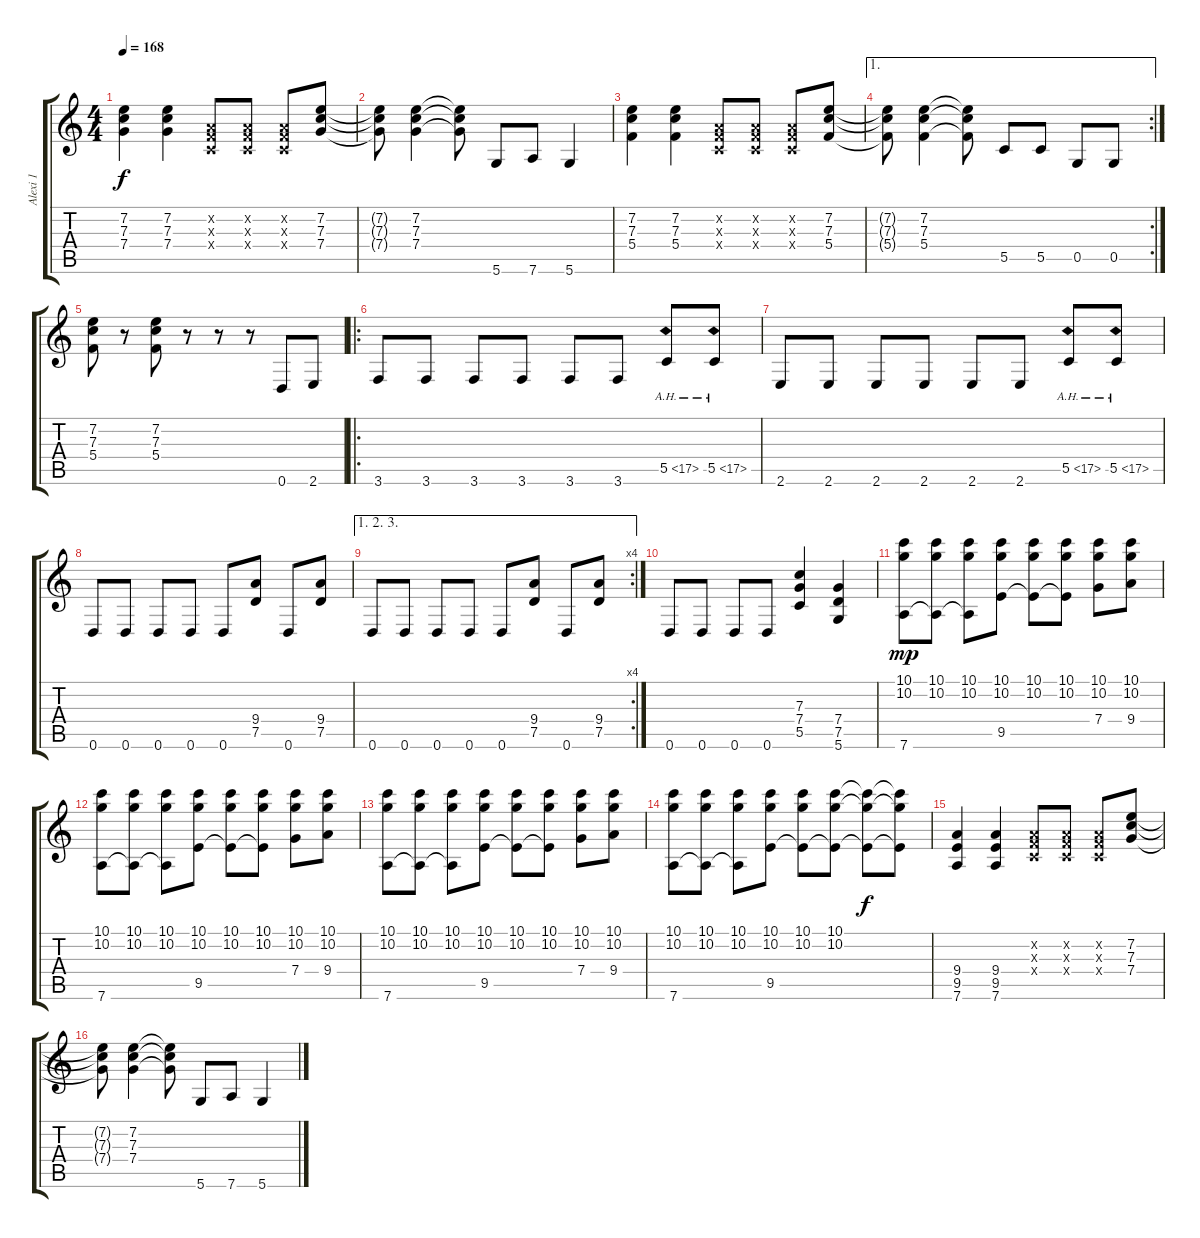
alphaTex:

\track ("Alexi 1" "Alexi 1") {instrument distortionguitar}
\staff {score tabs}
\tuning (D4 A3 F3 C3 G2 D2) {hide}
\ts (4 4)
\tempo 168
\clef g2
\ks c
(7.2 7.3 7.4).4{dy f} (7.2 7.3 7.4).4 (0.2{x} 0.3{x} 0.4{x}).8 (0.2{x} 0.3{x} 0.4{x}).8 (0.2{x} 0.3{x} 0.4{x}).8 (7.2 7.3 7.4).8 |
(7.2{t} 7.3{t} 7.4{t}).8 (7.2 7.3 7.4).4 (7.2{t} 7.3{t} 7.4{t}).8 5.6.8 7.6.8 5.6.4 |
(7.2 7.3 5.4).4 (7.2 7.3 5.4).4 (0.2{x} 0.3{x} 0.4{x}).8 (0.2{x} 0.3{x} 0.4{x}).8 (0.2{x} 0.3{x} 0.4{x}).8 (7.2 7.3 5.4).8 |
\ae 1
\rc 2
(7.2{t} 7.3{t} 5.4{t}).8 (7.2 7.3 5.4).4 (7.2{t} 7.3{t} 5.4{t}).8 5.5.8 5.5.8 0.5.8 0.5.8 |
(7.2 7.3 5.4).8 r.8 (7.2 7.3 5.4).8 r.8 r.8 r.8 0.6.8 2.6.8 |
\ro
3.6.8 3.6.8 3.6.8 3.6.8 3.6.8 3.6.8 5.5{ah 12}.8 5.5{ah 12}.8 |
2.6.8 2.6.8 2.6.8 2.6.8 2.6.8 2.6.8 5.5{ah 12}.8 5.5{ah 12}.8 |
0.6.8 0.6.8 0.6.8 0.6.8 0.6.8 (9.4 7.5).8 0.6.8 (9.4 7.5).8 |
\ae (1 2 3)
\rc 4
0.6.8 0.6.8 0.6.8 0.6.8 0.6.8 (9.4 7.5).8 0.6.8 (9.4 7.5).8 |
0.6.8 0.6.8 0.6.8 0.6.8 (7.3 7.4 5.5).4 (7.4 7.5 5.6).4 |
(10.1 10.2 7.6).8{dy mp} (10.1 10.2 7.6{t}).8 (10.1 10.2 7.6{t}).8 (10.1 10.2 9.5).8 (10.1 10.2 9.5{t}).8 (10.1 10.2 9.5{t}).8 (10.1 10.2 7.4).8 (10.1 10.2 9.4).8 |
(10.1 10.2 7.6).8 (10.1 10.2 7.6{t}).8 (10.1 10.2 7.6{t}).8 (10.1 10.2 9.5).8 (10.1 10.2 9.5{t}).8 (10.1 10.2 9.5{t}).8 (10.1 10.2 7.4).8 (10.1 10.2 9.4).8 |
(10.1 10.2 7.6).8 (10.1 10.2 7.6{t}).8 (10.1 10.2 7.6{t}).8 (10.1 10.2 9.5).8 (10.1 10.2 9.5{t}).8 (10.1 10.2 9.5{t}).8 (10.1 10.2 7.4).8 (10.1 10.2 9.4).8 |
(10.1 10.2 7.6).8 (10.1 10.2 7.6{t}).8 (10.1 10.2 7.6{t}).8 (10.1 10.2 9.5).8 (10.1 10.2 9.5{t}).8 (10.1 10.2 9.5{t}).8 (10.1{t} 10.2{t} 9.5{t}).8{dy f} (10.1{t} 10.2{t} 9.5{t}).8 |
(9.4 9.5 7.6).4{volume 11} (9.4 9.5 7.6).4 (0.2{x} 0.3{x} 0.4{x}).8 (0.2{x} 0.3{x} 0.4{x}).8 (0.2{x} 0.3{x} 0.4{x}).8 (7.2 7.3 7.4).8 |
(7.2{t} 7.3{t} 7.4{t}).8 (7.2 7.3 7.4).4 (7.2{t} 7.3{t} 7.4{t}).8 5.6.8 7.6.8 5.6.4
